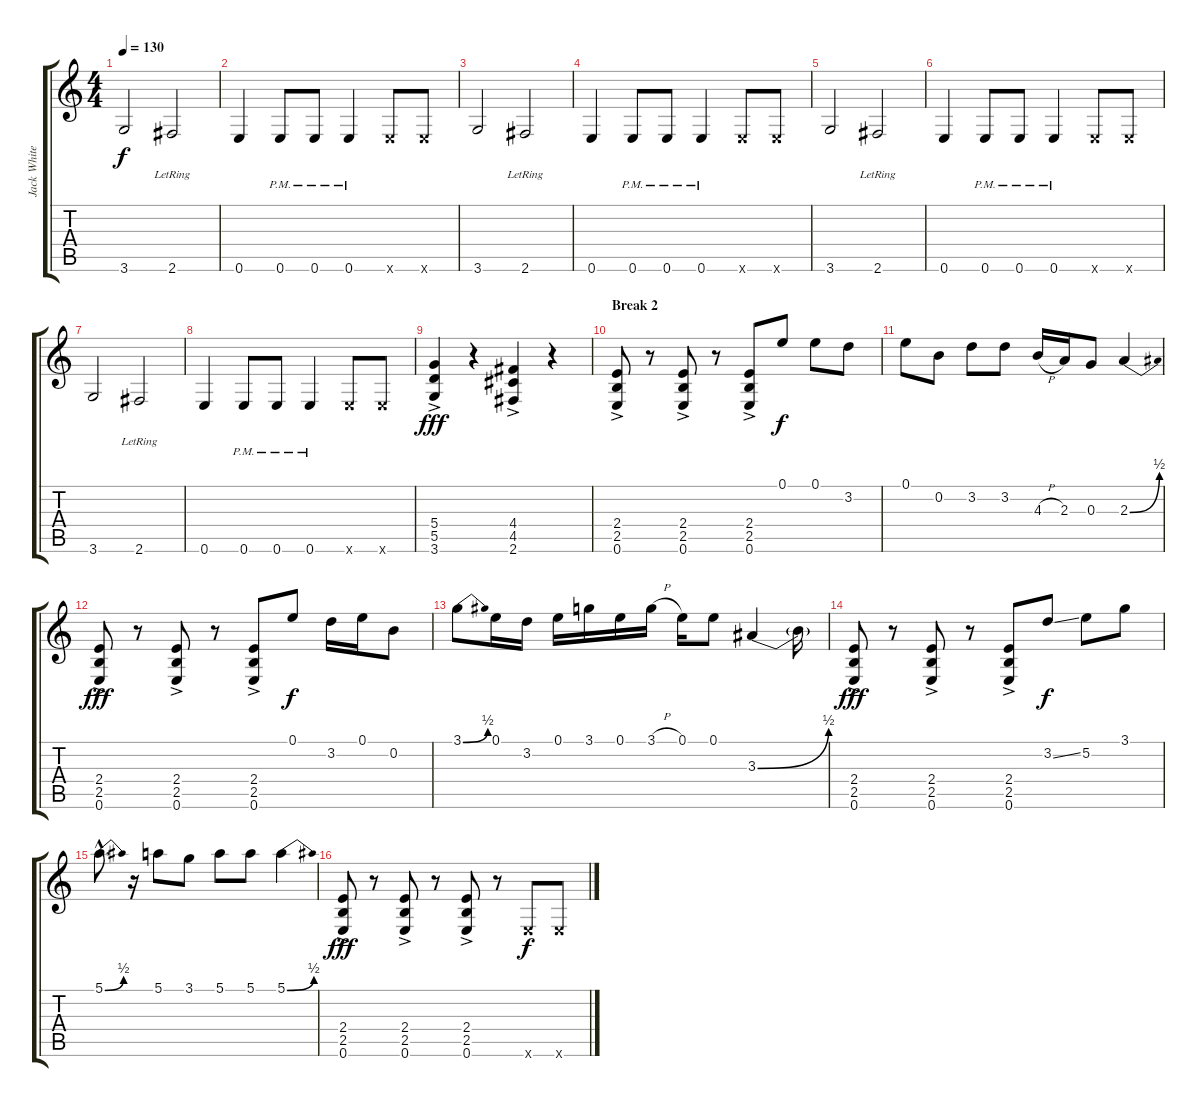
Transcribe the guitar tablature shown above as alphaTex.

\track ("Jack White (Guitar)" "Jack White") {instrument electricguitarmuted}
\staff {score tabs}
\tuning (E4 B3 G3 D3 A2 E2) {hide}
\ts (4 4)
\tempo 130
\clef g2
\ks c
3.6.2{dy f} 2.6{lr}.2 |
0.6.4 0.6{pm}.8 0.6{pm}.8 0.6{pm}.4 0.6{x}.8 0.6{x}.8 |
3.6.2 2.6{lr}.2 |
0.6.4 0.6{pm}.8 0.6{pm}.8 0.6{pm}.4 0.6{x}.8 0.6{x}.8 |
3.6.2 2.6{lr}.2 |
0.6.4 0.6{pm}.8 0.6{pm}.8 0.6{pm}.4 0.6{x}.8 0.6{x}.8 |
3.6.2 2.6{lr}.2 |
0.6.4 0.6{pm}.8 0.6{pm}.8 0.6{pm}.4 0.6{x}.8 0.6{x}.8 |
(5.4{ac} 5.5{ac} 3.6{ac}).4{dy fff instrument overdrivenguitar} r.4 (4.4{ac} 4.5{ac} 2.6{ac}).4 r.4 |
\section ("" "Break 2")
(2.4{ac} 2.5{ac} 0.6{ac}).8 r.8 (2.4{ac} 2.5{ac} 0.6{ac}).8 r.8 (2.4{ac} 2.5{ac} 0.6{ac}).8 0.1.8{dy f} 0.1.8 3.2.8 |
0.1.8 0.2.8 3.2.8 3.2.8 4.3{h}.16 2.3.16 0.3.8 2.3{be (bend 0 0 60 2)}.4 |
(2.4{ac} 2.5{ac} 0.6{ac}).8{dy fff} r.8 (2.4{ac} 2.5{ac} 0.6{ac}).8 r.8 (2.4{ac} 2.5{ac} 0.6{ac}).8 0.1.8{dy f} 3.2.16 0.1.16 0.2.8 |
3.1{be (bend 0 0 60 2)}.8 0.1.16 3.2.16 0.1.16 3.1.16 0.1.16 3.1{h}.16 0.1.16 0.1.8 3.3{be (bend 0 0 60 2)}.4 3.3{t}.16 |
(2.4{ac} 2.5{ac} 0.6{ac}).8{dy fff} r.8 (2.4{ac} 2.5{ac} 0.6{ac}).8 r.8 (2.4{ac} 2.5{ac} 0.6{ac}).8 3.2{ss}.8{dy f} 5.2.8 3.1.8 |
5.1{be (bend 0 0 60 2) hac}.8{d} r.16 5.1.8 3.1.8 5.1.8 5.1.8 5.1{be (bend 0 0 60 2)}.4 |
(2.4{ac} 2.5{ac} 0.6{ac}).8{dy fff} r.8 (2.4{ac} 2.5{ac} 0.6{ac}).8 r.8 (2.4{ac} 2.5{ac} 0.6{ac}).8 r.8 0.6{x}.8{dy f instrument electricguitarmuted} 0.6{x}.8
